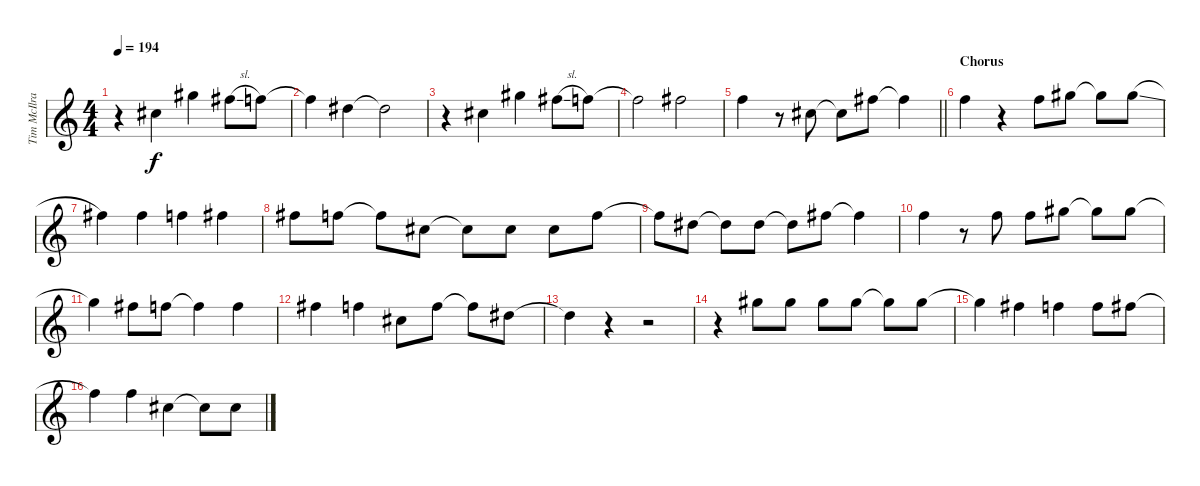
\track ("Tim McIlrath - Vocals" "Tim McIlra") {instrument distortionguitar}
\staff {score}
\tuning (Eb4 Bb3 Gb3 Db3 Ab2 Eb2) {hide}
\ts (4 4)
\tempo 194
\clef g2
\ks c
r.4{dy f} 7.3.4 10.2.4 8.2{sl}.8 7.2.8 |
7.2{t}.4 5.2.4 5.2{t}.2 |
r.4 7.3.4 10.2.4 8.2{sl}.8 7.2.8 |
7.2{t}.2 8.2.2 |
\barLineRight lightlight
7.2.4 r.8 3.2.8 3.2{t}.8 8.2.8 8.2{t}.4 |
\section ("" "Chorus")
7.2.4 r.4 7.2.8 10.2.8 10.2{t}.8 10.2{sl}.8 |
8.2.4 8.2.4 7.2.4 8.2.4 |
8.2.8 7.2.8 7.2{t}.8 3.2.8 3.2{t}.8 3.2.8 3.2.8 7.2.8 |
7.2{t}.8 5.2.8 5.2{t}.8 5.2.8 5.2{t}.8 8.2.8 8.2{t}.4 |
7.2.4 r.8 7.2.8 7.2.8 10.2.8 10.2{t}.8 10.2.8 |
10.2{t}.4 8.2.8 7.2.8 7.2{t}.4 7.2.4 |
8.2.4 7.2.4 3.2.8 7.2.8 7.2{t}.8 5.2.8 |
5.2{t}.4 r.4 r.2 |
r.4 10.2.8 10.2.8 10.2.8 10.2.8 10.2{t}.8 10.2.8 |
10.2{t}.4 8.2.4 7.2.4 7.2.8 8.2.8 |
8.2{t}.4 7.2.4 3.2.4 3.2{t}.8 3.2.8
